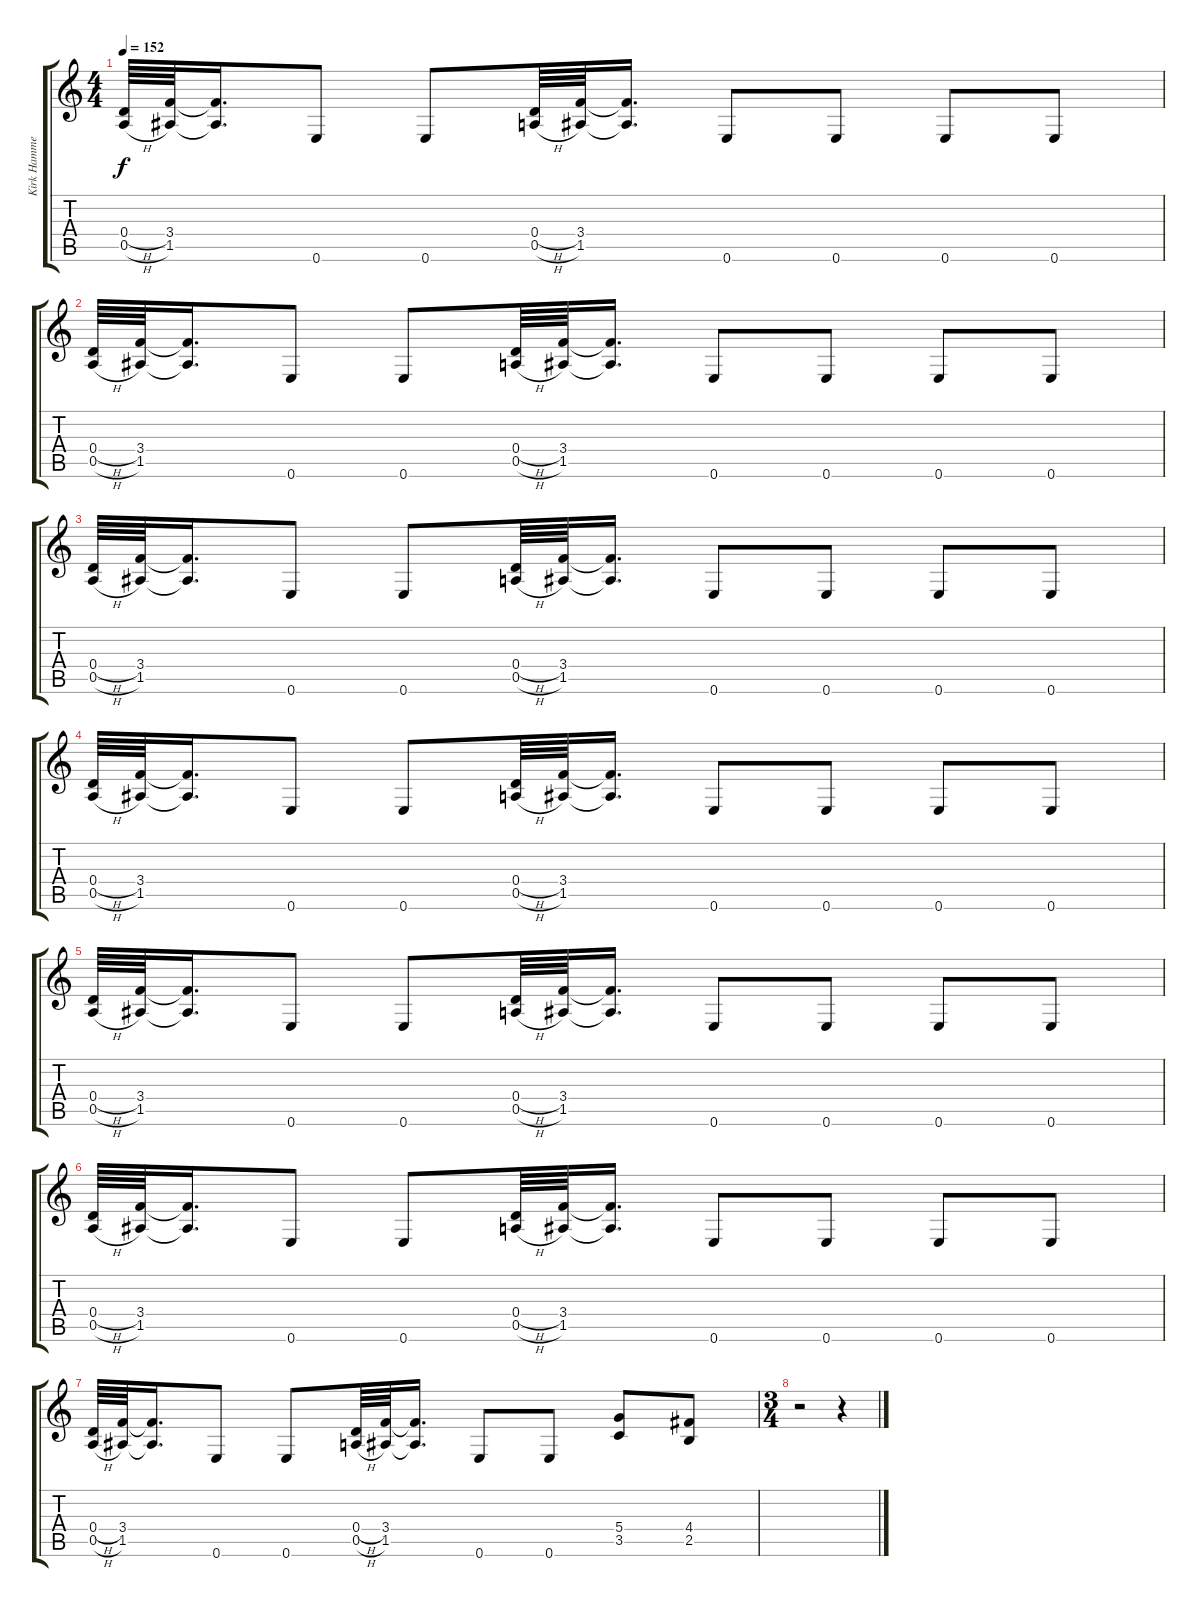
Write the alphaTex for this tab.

\track ("Kirk Hammett" "Kirk Hamme") {instrument distortionguitar bank 17}
\staff {score tabs}
\tuning (E4 B3 G3 D3 A2 E2) {hide}
\ts (4 4)
\tempo 152
\clef g2
\ks c
(0.4{h} 0.5{h}).64{dy f} (3.4 1.5).64 (3.4{t} 1.5{t}).16{d} 0.6.8 0.6.8 (0.4{h} 0.5{h}).64 (3.4 1.5).64 (3.4{t} 1.5{t}).16{d} 0.6.8 0.6.8 0.6.8 0.6.8 |
(0.4{h} 0.5{h}).64 (3.4 1.5).64 (3.4{t} 1.5{t}).16{d} 0.6.8 0.6.8 (0.4{h} 0.5{h}).64 (3.4 1.5).64 (3.4{t} 1.5{t}).16{d} 0.6.8 0.6.8 0.6.8 0.6.8 |
(0.4{h} 0.5{h}).64 (3.4 1.5).64 (3.4{t} 1.5{t}).16{d} 0.6.8 0.6.8 (0.4{h} 0.5{h}).64 (3.4 1.5).64 (3.4{t} 1.5{t}).16{d} 0.6.8 0.6.8 0.6.8 0.6.8 |
(0.4{h} 0.5{h}).64 (3.4 1.5).64 (3.4{t} 1.5{t}).16{d} 0.6.8 0.6.8 (0.4{h} 0.5{h}).64 (3.4 1.5).64 (3.4{t} 1.5{t}).16{d} 0.6.8 0.6.8 0.6.8 0.6.8 |
(0.4{h} 0.5{h}).64 (3.4 1.5).64 (3.4{t} 1.5{t}).16{d} 0.6.8 0.6.8 (0.4{h} 0.5{h}).64 (3.4 1.5).64 (3.4{t} 1.5{t}).16{d} 0.6.8 0.6.8 0.6.8 0.6.8 |
(0.4{h} 0.5{h}).64 (3.4 1.5).64 (3.4{t} 1.5{t}).16{d} 0.6.8 0.6.8 (0.4{h} 0.5{h}).64 (3.4 1.5).64 (3.4{t} 1.5{t}).16{d} 0.6.8 0.6.8 0.6.8 0.6.8 |
(0.4{h} 0.5{h}).64 (3.4 1.5).64 (3.4{t} 1.5{t}).16{d} 0.6.8 0.6.8 (0.4{h} 0.5{h}).64 (3.4 1.5).64 (3.4{t} 1.5{t}).16{d} 0.6.8 0.6.8 (5.4 3.5).8 (4.4 2.5).8 |
\ts (3 4)
r.2 r.4
